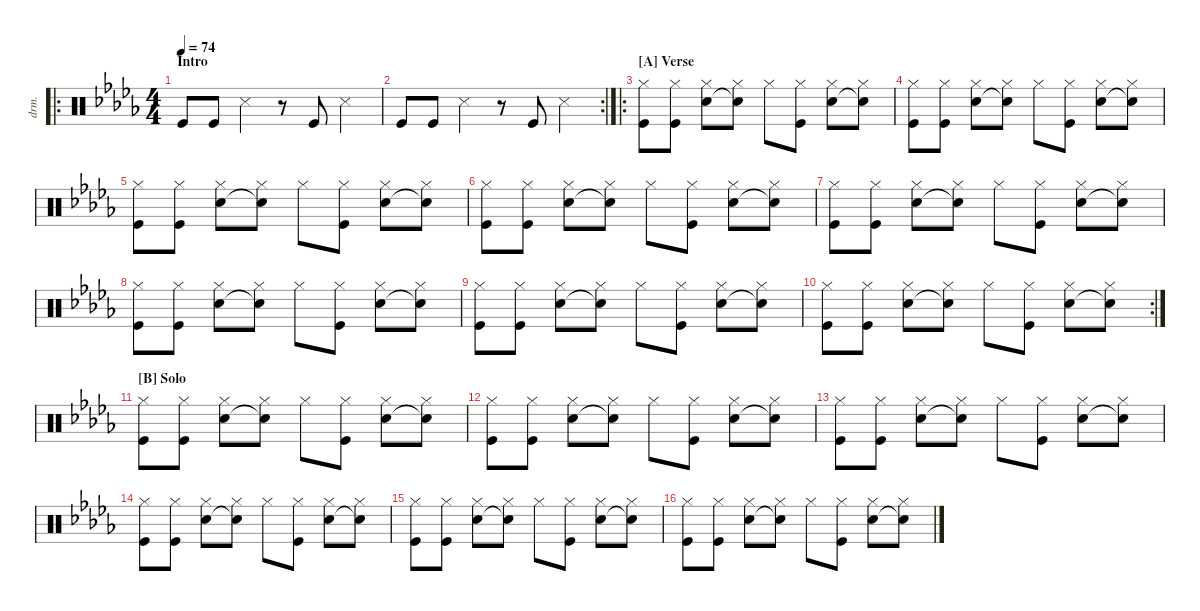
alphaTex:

\defaultSystemsLayout 4
\hideDynamics
\bracketExtendMode nobrackets
\track ("Drumkit" "drm.") {instrument percussion}
\staff {score}
\articulation defaults
\ro
\ts (4 4)
\section ("" "Intro")
\tempo 74
\clef neutral
\ks db "Kick (hit)"{acc forcenatural}.8{dy ppp} "Kick (hit)"{acc forcenatural}.8 "Snare (side stick) 3"{acc forcenatural}.4
r.8 "Kick (hit)"{acc forcenatural}.8 "Snare (side stick) 3"{acc forcenatural}.4 |
\rc 2 "Kick (hit)"{acc forcenatural}.8 "Kick (hit)"{acc forcenatural}.8 "Snare (side stick) 3"{acc forcenatural}.4
r.8 "Kick (hit)"{acc forcenatural}.8 "Snare (side stick) 3"{acc forcenatural}.4 |
\ro
\section ("A" "Verse")
("Kick (hit)"{acc forcenatural} "Hi-Hat (closed)"{acc forcenatural}).8{dy pp} ("Kick (hit)"{acc forcenatural} "Hi-Hat (closed)"{acc forcenatural}).8 ("Snare (hit) 2"{acc forcenatural} "Hi-Hat (closed)"{acc forcenatural}).8 ("Snare (hit) 2"{t acc forcenatural} "Hi-Hat (closed)"{acc forcenatural}).8 "Hi-Hat (closed)"{acc forcenatural}.8 ("Kick (hit)"{acc forcenatural} "Hi-Hat (closed)"{acc forcenatural}).8 ("Snare (hit) 2"{acc forcenatural} "Hi-Hat (closed)"{acc forcenatural}).8 ("Snare (hit) 2"{t acc forcenatural} "Hi-Hat (closed)"{acc forcenatural}).8 |
("Kick (hit)"{acc forcenatural} "Hi-Hat (closed)"{acc forcenatural}).8 ("Kick (hit)"{acc forcenatural} "Hi-Hat (closed)"{acc forcenatural}).8 ("Snare (hit) 2"{acc forcenatural} "Hi-Hat (closed)"{acc forcenatural}).8 ("Snare (hit) 2"{t acc forcenatural} "Hi-Hat (closed)"{acc forcenatural}).8 "Hi-Hat (closed)"{acc forcenatural}.8 ("Kick (hit)"{acc forcenatural} "Hi-Hat (closed)"{acc forcenatural}).8 ("Snare (hit) 2"{acc forcenatural} "Hi-Hat (closed)"{acc forcenatural}).8 ("Snare (hit) 2"{t acc forcenatural} "Hi-Hat (closed)"{acc forcenatural}).8 |
("Kick (hit)"{acc forcenatural} "Hi-Hat (closed)"{acc forcenatural}).8 ("Kick (hit)"{acc forcenatural} "Hi-Hat (closed)"{acc forcenatural}).8 ("Snare (hit) 2"{acc forcenatural} "Hi-Hat (closed)"{acc forcenatural}).8 ("Snare (hit) 2"{t acc forcenatural} "Hi-Hat (closed)"{acc forcenatural}).8 "Hi-Hat (closed)"{acc forcenatural}.8 ("Kick (hit)"{acc forcenatural} "Hi-Hat (closed)"{acc forcenatural}).8 ("Snare (hit) 2"{acc forcenatural} "Hi-Hat (closed)"{acc forcenatural}).8 ("Snare (hit) 2"{t acc forcenatural} "Hi-Hat (closed)"{acc forcenatural}).8 |
("Kick (hit)"{acc forcenatural} "Hi-Hat (closed)"{acc forcenatural}).8 ("Kick (hit)"{acc forcenatural} "Hi-Hat (closed)"{acc forcenatural}).8 ("Snare (hit) 2"{acc forcenatural} "Hi-Hat (closed)"{acc forcenatural}).8 ("Snare (hit) 2"{t acc forcenatural} "Hi-Hat (closed)"{acc forcenatural}).8 "Hi-Hat (closed)"{acc forcenatural}.8 ("Kick (hit)"{acc forcenatural} "Hi-Hat (closed)"{acc forcenatural}).8 ("Snare (hit) 2"{acc forcenatural} "Hi-Hat (closed)"{acc forcenatural}).8 ("Snare (hit) 2"{t acc forcenatural} "Hi-Hat (closed)"{acc forcenatural}).8 |
("Kick (hit)"{acc forcenatural} "Hi-Hat (closed)"{acc forcenatural}).8 ("Kick (hit)"{acc forcenatural} "Hi-Hat (closed)"{acc forcenatural}).8 ("Snare (hit) 2"{acc forcenatural} "Hi-Hat (closed)"{acc forcenatural}).8 ("Snare (hit) 2"{t acc forcenatural} "Hi-Hat (closed)"{acc forcenatural}).8 "Hi-Hat (closed)"{acc forcenatural}.8 ("Kick (hit)"{acc forcenatural} "Hi-Hat (closed)"{acc forcenatural}).8 ("Snare (hit) 2"{acc forcenatural} "Hi-Hat (closed)"{acc forcenatural}).8 ("Snare (hit) 2"{t acc forcenatural} "Hi-Hat (closed)"{acc forcenatural}).8 |
("Kick (hit)"{acc forcenatural} "Hi-Hat (closed)"{acc forcenatural}).8 ("Kick (hit)"{acc forcenatural} "Hi-Hat (closed)"{acc forcenatural}).8 ("Snare (hit) 2"{acc forcenatural} "Hi-Hat (closed)"{acc forcenatural}).8 ("Snare (hit) 2"{t acc forcenatural} "Hi-Hat (closed)"{acc forcenatural}).8 "Hi-Hat (closed)"{acc forcenatural}.8 ("Kick (hit)"{acc forcenatural} "Hi-Hat (closed)"{acc forcenatural}).8 ("Snare (hit) 2"{acc forcenatural} "Hi-Hat (closed)"{acc forcenatural}).8 ("Snare (hit) 2"{t acc forcenatural} "Hi-Hat (closed)"{acc forcenatural}).8 |
("Kick (hit)"{acc forcenatural} "Hi-Hat (closed)"{acc forcenatural}).8 ("Kick (hit)"{acc forcenatural} "Hi-Hat (closed)"{acc forcenatural}).8 ("Snare (hit) 2"{acc forcenatural} "Hi-Hat (closed)"{acc forcenatural}).8 ("Snare (hit) 2"{t acc forcenatural} "Hi-Hat (closed)"{acc forcenatural}).8 "Hi-Hat (closed)"{acc forcenatural}.8 ("Kick (hit)"{acc forcenatural} "Hi-Hat (closed)"{acc forcenatural}).8 ("Snare (hit) 2"{acc forcenatural} "Hi-Hat (closed)"{acc forcenatural}).8 ("Snare (hit) 2"{t acc forcenatural} "Hi-Hat (closed)"{acc forcenatural}).8 |
\rc 2
("Kick (hit)"{acc forcenatural} "Hi-Hat (closed)"{acc forcenatural}).8 ("Kick (hit)"{acc forcenatural} "Hi-Hat (closed)"{acc forcenatural}).8 ("Snare (hit) 2"{acc forcenatural} "Hi-Hat (closed)"{acc forcenatural}).8 ("Snare (hit) 2"{t acc forcenatural} "Hi-Hat (closed)"{acc forcenatural}).8 "Hi-Hat (closed)"{acc forcenatural}.8 ("Kick (hit)"{acc forcenatural} "Hi-Hat (closed)"{acc forcenatural}).8 ("Snare (hit) 2"{acc forcenatural} "Hi-Hat (closed)"{acc forcenatural}).8 ("Snare (hit) 2"{t acc forcenatural} "Hi-Hat (closed)"{acc forcenatural}).8 |
\section ("B" "Solo")
("Kick (hit)"{acc forcenatural} "Hi-Hat (closed)"{acc forcenatural}).8 ("Kick (hit)"{acc forcenatural} "Hi-Hat (closed)"{acc forcenatural}).8 ("Snare (hit) 2"{acc forcenatural} "Hi-Hat (closed)"{acc forcenatural}).8 ("Snare (hit) 2"{t acc forcenatural} "Hi-Hat (closed)"{acc forcenatural}).8 "Hi-Hat (closed)"{acc forcenatural}.8 ("Kick (hit)"{acc forcenatural} "Hi-Hat (closed)"{acc forcenatural}).8 ("Snare (hit) 2"{acc forcenatural} "Hi-Hat (closed)"{acc forcenatural}).8 ("Snare (hit) 2"{t acc forcenatural} "Hi-Hat (closed)"{acc forcenatural}).8 |
("Kick (hit)"{acc forcenatural} "Hi-Hat (closed)"{acc forcenatural}).8 ("Kick (hit)"{acc forcenatural} "Hi-Hat (closed)"{acc forcenatural}).8 ("Snare (hit) 2"{acc forcenatural} "Hi-Hat (closed)"{acc forcenatural}).8 ("Snare (hit) 2"{t acc forcenatural} "Hi-Hat (closed)"{acc forcenatural}).8 "Hi-Hat (closed)"{acc forcenatural}.8 ("Kick (hit)"{acc forcenatural} "Hi-Hat (closed)"{acc forcenatural}).8 ("Snare (hit) 2"{acc forcenatural} "Hi-Hat (closed)"{acc forcenatural}).8 ("Snare (hit) 2"{t acc forcenatural} "Hi-Hat (closed)"{acc forcenatural}).8 |
("Kick (hit)"{acc forcenatural} "Hi-Hat (closed)"{acc forcenatural}).8 ("Kick (hit)"{acc forcenatural} "Hi-Hat (closed)"{acc forcenatural}).8 ("Snare (hit) 2"{acc forcenatural} "Hi-Hat (closed)"{acc forcenatural}).8 ("Snare (hit) 2"{t acc forcenatural} "Hi-Hat (closed)"{acc forcenatural}).8 "Hi-Hat (closed)"{acc forcenatural}.8 ("Kick (hit)"{acc forcenatural} "Hi-Hat (closed)"{acc forcenatural}).8 ("Snare (hit) 2"{acc forcenatural} "Hi-Hat (closed)"{acc forcenatural}).8 ("Snare (hit) 2"{t acc forcenatural} "Hi-Hat (closed)"{acc forcenatural}).8 |
("Kick (hit)"{acc forcenatural} "Hi-Hat (closed)"{acc forcenatural}).8 ("Kick (hit)"{acc forcenatural} "Hi-Hat (closed)"{acc forcenatural}).8 ("Snare (hit) 2"{acc forcenatural} "Hi-Hat (closed)"{acc forcenatural}).8 ("Snare (hit) 2"{t acc forcenatural} "Hi-Hat (closed)"{acc forcenatural}).8 "Hi-Hat (closed)"{acc forcenatural}.8 ("Kick (hit)"{acc forcenatural} "Hi-Hat (closed)"{acc forcenatural}).8 ("Snare (hit) 2"{acc forcenatural} "Hi-Hat (closed)"{acc forcenatural}).8 ("Snare (hit) 2"{t acc forcenatural} "Hi-Hat (closed)"{acc forcenatural}).8 |
("Kick (hit)"{acc forcenatural} "Hi-Hat (closed)"{acc forcenatural}).8 ("Kick (hit)"{acc forcenatural} "Hi-Hat (closed)"{acc forcenatural}).8 ("Snare (hit) 2"{acc forcenatural} "Hi-Hat (closed)"{acc forcenatural}).8 ("Snare (hit) 2"{t acc forcenatural} "Hi-Hat (closed)"{acc forcenatural}).8 "Hi-Hat (closed)"{acc forcenatural}.8 ("Kick (hit)"{acc forcenatural} "Hi-Hat (closed)"{acc forcenatural}).8 ("Snare (hit) 2"{acc forcenatural} "Hi-Hat (closed)"{acc forcenatural}).8 ("Snare (hit) 2"{t acc forcenatural} "Hi-Hat (closed)"{acc forcenatural}).8 |
("Kick (hit)"{acc forcenatural} "Hi-Hat (closed)"{acc forcenatural}).8 ("Kick (hit)"{acc forcenatural} "Hi-Hat (closed)"{acc forcenatural}).8 ("Snare (hit) 2"{acc forcenatural} "Hi-Hat (closed)"{acc forcenatural}).8 ("Snare (hit) 2"{t acc forcenatural} "Hi-Hat (closed)"{acc forcenatural}).8 "Hi-Hat (closed)"{acc forcenatural}.8 ("Kick (hit)"{acc forcenatural} "Hi-Hat (closed)"{acc forcenatural}).8 ("Snare (hit) 2"{acc forcenatural} "Hi-Hat (closed)"{acc forcenatural}).8 ("Snare (hit) 2"{t acc forcenatural} "Hi-Hat (closed)"{acc forcenatural}).8
